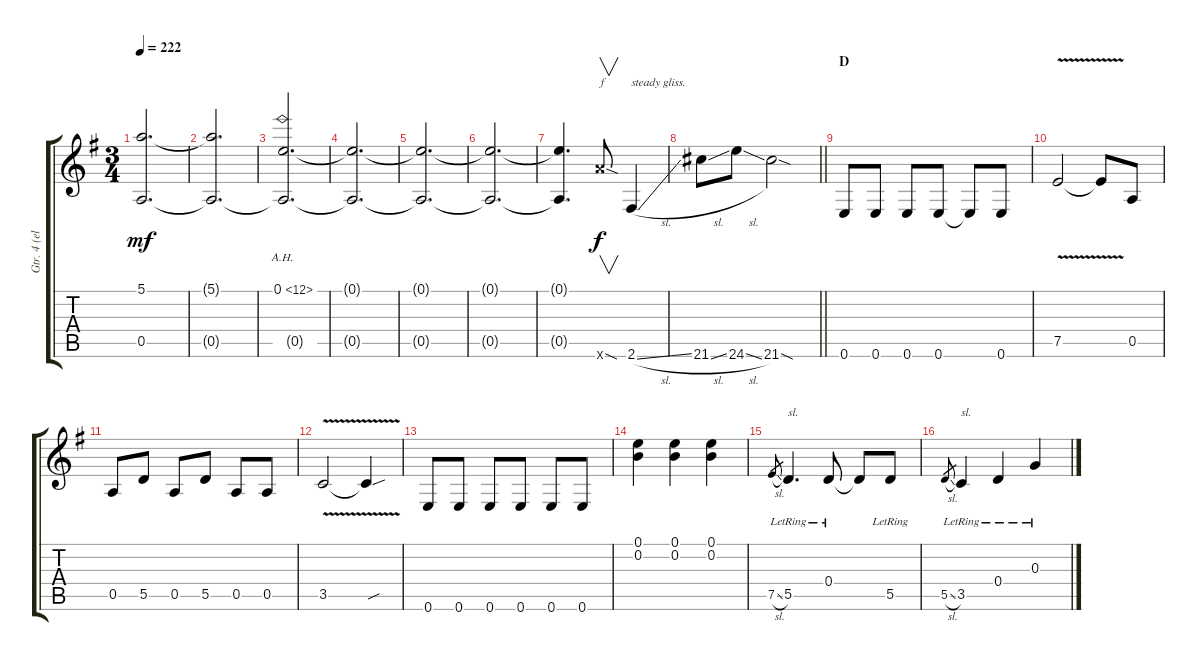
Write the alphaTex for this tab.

\track ("Gtr. 4 (elec.)" "Gtr. 4 (el") {instrument distortionguitar}
\staff {score tabs}
\tuning (E4 B3 G3 D3 A2 E2) {hide}
\ts (3 4)
\tempo 222
\clef g2
\ks g
(5.1{t} 0.5{t}).2{d dy mf} |
(5.1{t} 0.5{t}).2{d} |
(0.1{ah 12} 0.5{t}).2{d} |
(0.1{t} 0.5{t}).2{d} |
(0.1{t} 0.5{t}).2{d} |
(0.1{t} 0.5{t}).2{d} |
(0.1{t} 0.5{t}).4{d} 17.6{sod x}.8{v txt "f" dy f} 2.6{sl}.4{txt "steady gliss."} |
\barLineRight lightlight
21.6{sl}.8 24.6{sl}.8 21.6{sod}.2 |
\section ("" "D")
0.6.8 0.6.8 0.6.8 0.6.8 0.6{t}.8 0.6.8 |
7.5{v}.2 7.5{t}.8 0.5.8 |
0.5.8 5.5.8 0.5.8 5.5.8 0.5.8 0.5.8 |
3.5{v}.2 3.5{sou t}.4 |
0.6.8 0.6.8 0.6.8 0.6.8 0.6.8 0.6.8 |
(0.1 0.2).4 (0.1 0.2).4 (0.1 0.2).4 |
7.5{sl}.8{gr} 5.5{lr}.4{d txt "sl."} 0.4{lr}.8 0.4{t}.8 5.5{lr}.8 |
5.5{sl}.8{gr} 3.5{lr}.4{txt "sl."} 0.4{lr}.4 0.3{lr}.4
